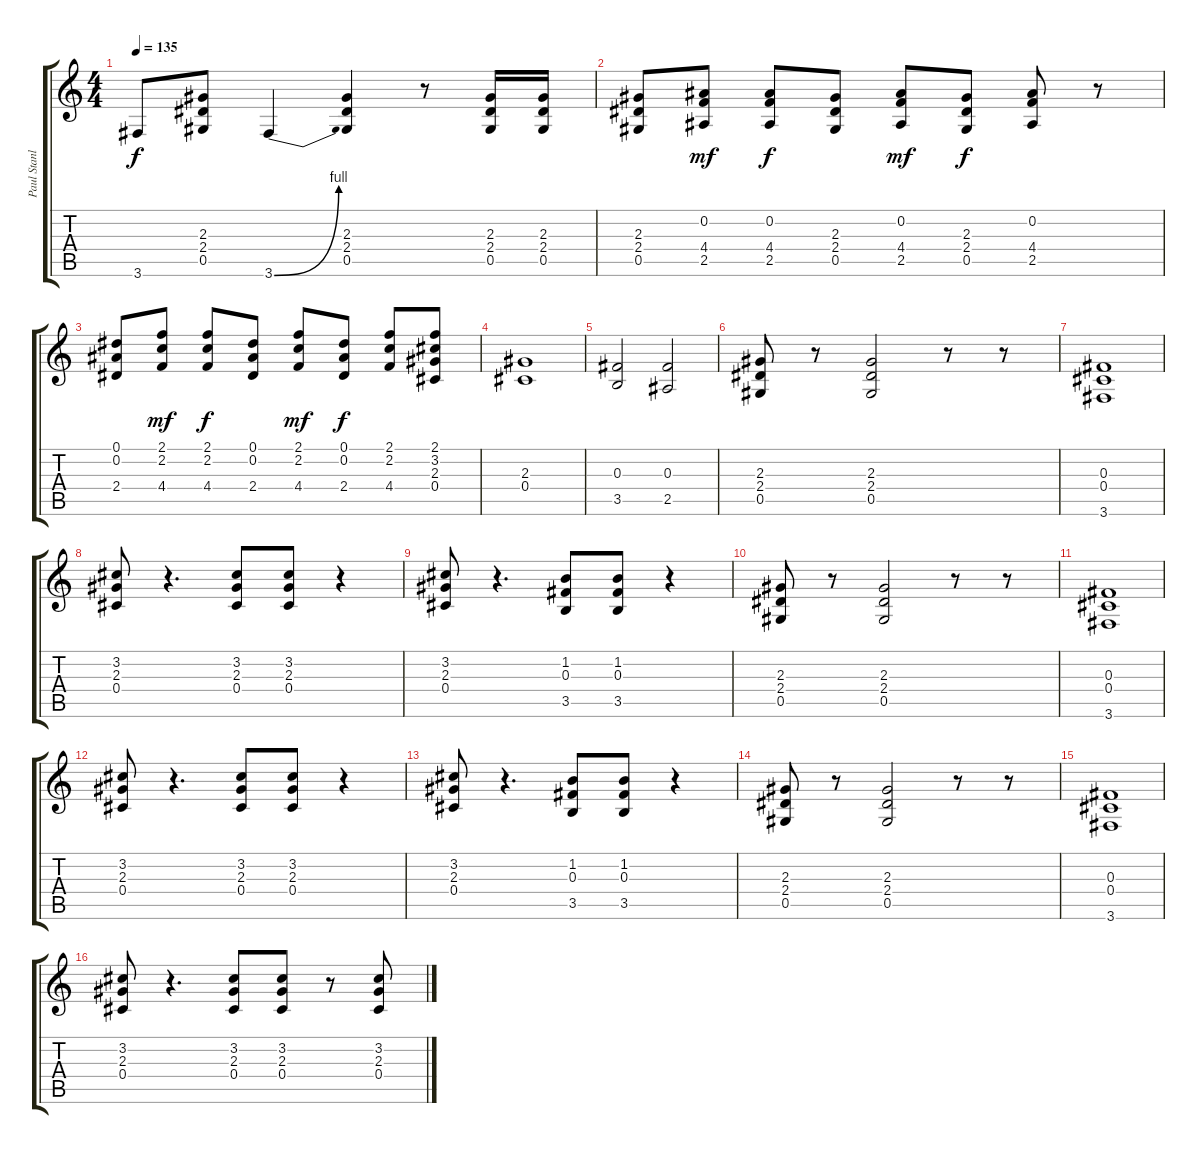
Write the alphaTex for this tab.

\track ("Paul Stanley" "Paul Stanl") {instrument distortionguitar}
\staff {score tabs}
\tuning (Eb4 Bb3 Gb3 Db3 Ab2 Eb2) {hide}
\ts (4 4)
\tempo 135
\clef g2
\ks c
3.6{t}.8{dy f} (2.3 2.4 0.5).8 3.6{be (bend 0 0 60 4)}.4 (2.3 2.4 0.5).4 r.8 (2.3 2.4 0.5).16 (2.3 2.4 0.5).16 |
(2.3 2.4 0.5).8 (0.2 4.4 2.5).8{dy mf} (0.2 4.4 2.5).8{dy f} (2.3 2.4 0.5).8 (0.2 4.4 2.5).8{dy mf} (2.3 2.4 0.5).8{dy f} (0.2 4.4 2.5).8 r.8 |
(0.1 0.2 2.4).8 (2.1 2.2 4.4).8{dy mf} (2.1 2.2 4.4).8{dy f} (0.1 0.2 2.4).8 (2.1 2.2 4.4).8{dy mf} (0.1 0.2 2.4).8{dy f} (2.1 2.2 4.4).8 (2.1 3.2 2.3 0.4).8 |
(2.3 0.4).1 |
(0.3 3.5).2 (0.3 2.5).2 |
(2.3 2.4 0.5).8 r.8 (2.3 2.4 0.5).2 r.8 r.8 |
(0.3 0.4 3.6).1 |
(3.2 2.3 0.4).8 r.4{d} (3.2 2.3 0.4).8 (3.2 2.3 0.4).8 r.4 |
(3.2 2.3 0.4).8 r.4{d} (1.2 0.3 3.5).8 (1.2 0.3 3.5).8 r.4 |
(2.3 2.4 0.5).8 r.8 (2.3 2.4 0.5).2 r.8 r.8 |
(0.3 0.4 3.6).1 |
(3.2 2.3 0.4).8 r.4{d} (3.2 2.3 0.4).8 (3.2 2.3 0.4).8 r.4 |
(3.2 2.3 0.4).8 r.4{d} (1.2 0.3 3.5).8 (1.2 0.3 3.5).8 r.4 |
(2.3 2.4 0.5).8 r.8 (2.3 2.4 0.5).2 r.8 r.8 |
(0.3 0.4 3.6).1 |
(3.2 2.3 0.4).8 r.4{d} (3.2 2.3 0.4).8 (3.2 2.3 0.4).8 r.8 (3.2 2.3 0.4).8
